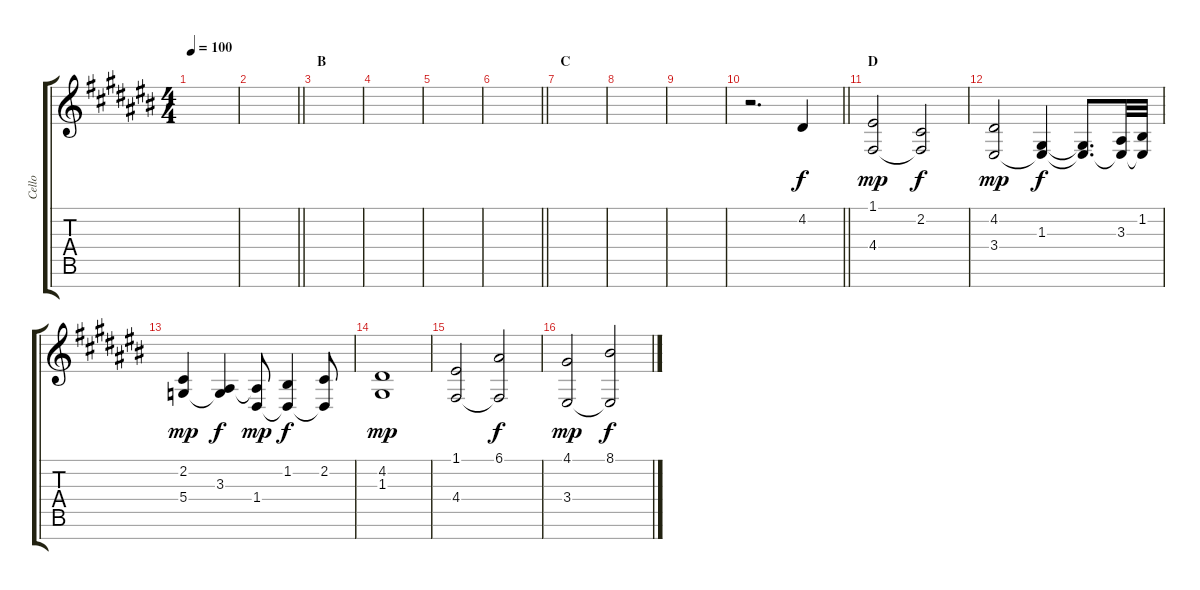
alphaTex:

\track ("Cello" "Cello") {instrument cello}
\staff {score tabs}
\tuning (E4 B3 G3 D3 A2 E2 B1) {hide}
\ts (4 4)
\tempo 100
\clef g2
\ks c#
|
\barLineRight lightlight
|
\section ("" "B")
|
|
|
\barLineRight lightlight
|
\section ("" "C")
|
|
|
\barLineRight lightlight
r.2{d} 4.2.4 |
\section ("" "D")
(1.1 4.4).2{dy mp} (2.2 4.4{t}).2{dy f} |
(4.2 3.4).2{dy mp} (1.3 3.4{t}).4{dy f} (1.3{t} 3.4{t}).8{d} (3.3 3.4{t}).32 (1.2 3.4{t}).32 |
(2.2 5.4).4{dy mp} (3.3 5.4{t}).4{dy f} (3.3{t} 1.4).8{dy mp} (1.2 1.4{t}).4{dy f} (2.2 1.4{t}).8 |
(4.2 1.3).1{dy mp} |
(1.1 4.4).2 (6.1 4.4{t}).2{dy f} |
(4.1 3.4).2{dy mp} (8.1 3.4{t}).2{dy f}
